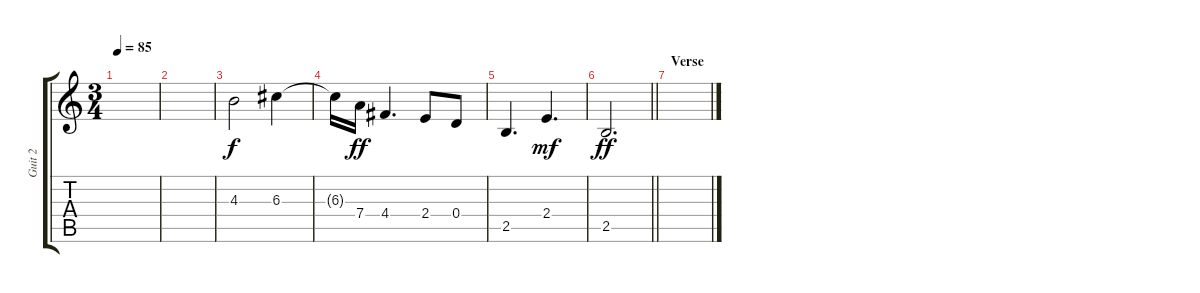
\track ("Guit 2" "Guit 2") {instrument distortionguitar}
\staff {score tabs}
\tuning (E4 B3 G3 D3 A2 E2) {hide}
\ts (3 4)
\tempo 85
\clef g2
\ks c
|
|
4.3.2 6.3.4 |
6.3{t}.16{dy f} 7.4.16{dy ff} 4.4.4{d} 2.4.8 0.4.8 |
2.5.4{d} 2.4.4{d dy mf} |
\barLineRight lightlight
2.5.2{d dy ff} |
\section ("" "Verse")
